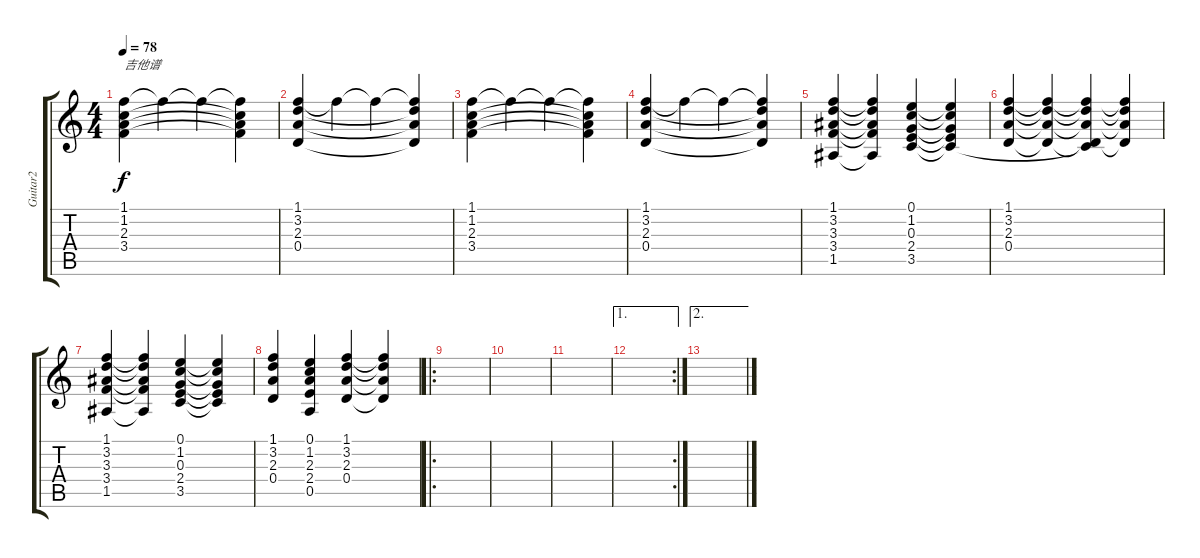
\track ("Guitar2" "Guitar2") {instrument overdrivenguitar}
\staff {score tabs}
\tuning (E4 B3 G3 D3 A2 E2) {hide}
\ts (4 4)
\tempo 78
\clef g2
\ks c
(1.1 1.2 2.3 3.4).4{txt "吉他谱" dy f instrument overdrivenguitar} 1.1{t}.4 1.1{t}.4 (1.1{t} 1.2{t} 2.3{t} 3.4{t}).4 |
(1.1 3.2 2.3 0.4).4 1.1{t}.4 1.1{t}.4 (1.1{t} 3.2{t} 2.3{t} 0.4{t}).4 |
(1.1 1.2 2.3 3.4).4 1.1{t}.4 1.1{t}.4 (1.1{t} 1.2{t} 2.3{t} 3.4{t}).4 |
(1.1 3.2 2.3 0.4).4 1.1{t}.4 1.1{t}.4 (1.1{t} 3.2{t} 2.3{t} 0.4{t}).4 |
(1.1 3.2 3.3 3.4 1.5).4 (1.1{t} 3.2{t} 3.3{t} 3.4{t} 1.5{t}).4 (0.1 1.2 0.3 2.4 3.5).4 (0.1{t} 1.2{t} 0.3{t} 2.4{t} 3.5{t}).4 |
(1.1 3.2 2.3 0.4).4 (1.1{t} 3.2{t} 2.3{t} 0.4{t}).4 (1.1{t} 3.2{t} 2.3{t} 0.4{t} 3.5{t}).4 (1.1{t} 3.2{t} 2.3{t} 0.4{t}).4 |
(1.1 3.2 3.3 3.4 1.5).4 (1.1{t} 3.2{t} 3.3{t} 3.4{t} 1.5{t}).4 (0.1 1.2 0.3 2.4 3.5).4 (0.1{t} 1.2{t} 0.3{t} 2.4{t} 3.5{t}).4 |
(1.1 3.2 2.3 0.4).4 (0.1 1.2 2.3 2.4 0.5).4 (1.1 3.2 2.3 0.4).4 (1.1{t} 3.2{t} 2.3{t} 0.4{t}).4 |
\ro
|
|
|
\ae 1
\rc 2
|
\ae 2
